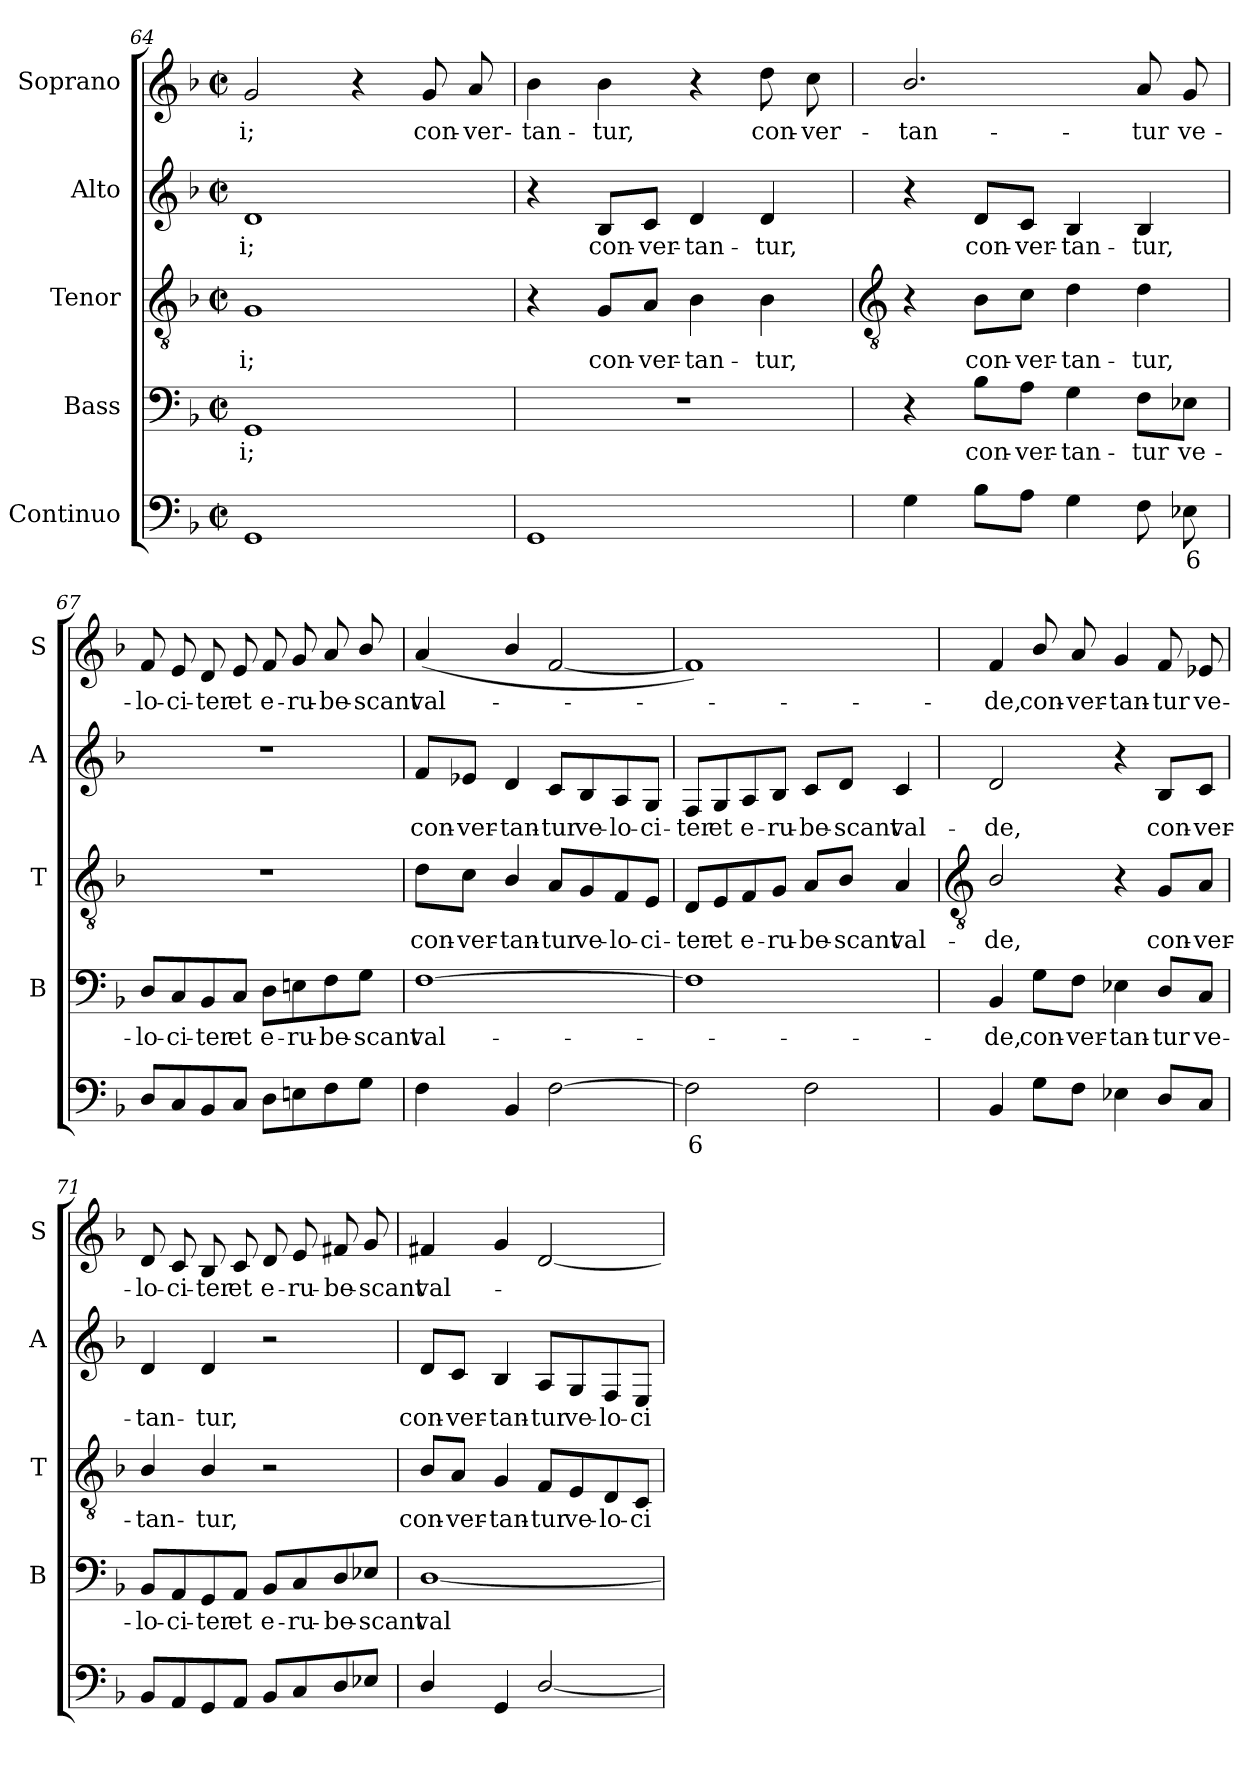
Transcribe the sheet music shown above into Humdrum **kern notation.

**kern	**text	**kern	**text	**kern	**text	**kern	**text	**kern	**text
*part5	*part5	*part4	*part4	*part3	*part3	*part2	*part2	*part1	*part1
*staff5	*staff5	*staff4	*staff4	*staff3	*staff3	*staff2	*staff2	*staff1	*staff1
*I"Continuo	*	*I"Bass	*	*I"Tenor	*	*I"Alto	*	*I"Soprano	*
*	*	*I'B	*	*I'T	*	*I'A	*	*I'S	*
*clefF4	*	*clefF4	*	*clefGv2	*	*clefG2	*	*clefG2	*
*k[b-]	*	*k[b-]	*	*k[b-]	*	*k[b-]	*	*k[b-]	*
*F:	*	*F:	*	*F:	*	*F:	*	*F:	*
*M2/2	*	*M2/2	*	*M2/2	*	*M2/2	*	*M2/2	*
*met(c|)	*	*met(c|)	*	*met(c|)	*	*met(c|)	*	*met(c|)	*
=64	=64	=64	=64	=64	=64	=64	=64	=64	=64
!	!	!	!LO:LY:b	!	!LO:LY:b	!	!LO:LY:b	!	!LO:LY:b
1GG	.	1GG	-i;	1G	-i;	1d	i;	2g	i;
.	.	.	.	.	.	.	.	4r	.
!	!	!	!	!	!	!	!	!	!LO:LY:b
.	.	.	.	.	.	.	.	8g	con-
!	!	!	!	!	!	!	!	!	!LO:LY:b
.	.	.	.	.	.	.	.	8a	-ver-
=65	=65	=65	=65	=65	=65	=65	=65	=65	=65
!	!	!	!	!	!	!	!	!	!LO:LY:b
1GG	.	1r	.	4r	.	4r	.	4b-	-tan-
!	!	!	!	!	!LO:LY:b	!	!LO:LY:b	!	!LO:LY:b
.	.	.	.	8G/L	con-	8B-/L	con-	4b-	-tur,
!	!	!	!	!	!LO:LY:b	!	!LO:LY:b	!	!
.	.	.	.	8A/J	-ver-	8c/J	-ver-	.	.
!	!	!	!	!	!LO:LY:b	!	!LO:LY:b	!	!
.	.	.	.	4B-	-tan-	4d	-tan-	4r	.
!	!	!	!	!	!LO:LY:b	!	!LO:LY:b	!	!LO:LY:b
.	.	.	.	4B-	-tur,	4d	-tur,	8dd	con-
!	!	!	!	!	!	!	!	!	!LO:LY:b
.	.	.	.	.	.	.	.	8ccL	-ver-
!!LO:LB:g=z
=66	=66	=66	=66	=66	=66	=66	=66	=66	=66
*	*	*	*	*clefGv2	*	*	*	*	*
!	!	!	!	!	!	!	!	!	!LO:LY:b
4G	.	4r	.	4r	.	4r	.	2.b-/	-tan-
!	!	!	!LO:LY:b	!	!LO:LY:b	!	!LO:LY:b	!	!
8B-L	.	8B-\L	con-	8B-\L	con-	8d/L	con-	.	.
!	!	!	!LO:LY:b	!	!LO:LY:b	!	!LO:LY:b	!	!
8AJ	.	8A\J	-ver-	8c\J	-ver-	8c/J	-ver-	.	.
!	!	!	!LO:LY:b	!	!LO:LY:b	!	!LO:LY:b	!	!
4G	.	4G	-tan-	4d	-tan-	4B-	-tan-	.	.
!	!	!	!LO:LY:b	!	!LO:LY:b	!	!LO:LY:b	!	!LO:LY:b
8F	.	8F\L	-tur	4d	-tur,	4B-	-tur,	8a	-tur
!	!LO:LY:b	!	!LO:LY:b	!	!	!	!	!	!LO:LY:b
8E-X	6	8E-X\J	ve-	.	.	.	.	8g	ve-
=67	=67	=67	=67	=67	=67	=67	=67	=67	=67
!	!	!	!LO:LY:b	!	!	!	!	!	!LO:LY:b
8DL	.	8D/L	-lo-	1r	.	1r	.	8f	-lo-
!	!	!	!LO:LY:b	!	!	!	!	!	!LO:LY:b
8C	.	8C/	-ci-	.	.	.	.	8e	-ci-
!	!	!	!LO:LY:b	!	!	!	!	!	!LO:LY:b
8BB-	.	8BB-/	-ter	.	.	.	.	8d	-ter
!	!	!	!LO:LY:b	!	!	!	!	!	!LO:LY:b
8CJ	.	8C/J	et	.	.	.	.	8e	et
!	!	!	!LO:LY:b	!	!	!	!	!	!LO:LY:b
8DL	.	8D\L	e-	.	.	.	.	8f	e-
!	!	!	!LO:LY:b	!	!	!	!	!	!LO:LY:b
8En	.	8En\	-ru-	.	.	.	.	8g	-ru-
!	!	!	!LO:LY:b	!	!	!	!	!	!LO:LY:b
8F	.	8F\	-be-	.	.	.	.	8a	-be-
!	!	!	!LO:LY:b	!	!	!	!	!	!LO:LY:b
8GJ	.	8G\J	-scant	.	.	.	.	8b-/	-scant
=68	=68	=68	=68	=68	=68	=68	=68	=68	=68
!	!	!	!LO:LY:b	!	!LO:LY:b	!	!LO:LY:b	!	!LO:LY:b
4F	.	[1F	val-	8d\L	con-	8f/L	con-	(<4a	val-
!	!	!	!	!	!LO:LY:b	!	!LO:LY:b	!	!
.	.	.	.	8c\J	-ver-	8e-X/J	-ver-	.	.
!	!	!	!	!	!LO:LY:b	!	!LO:LY:b	!	!
4BB-	.	.	.	4B-/	-tan-	4d	-tan-	4b-/	.
!	!	!	!	!	!LO:LY:b	!	!LO:LY:b	!	!
[2F	.	.	.	8A/L	-tur	8c/L	-tur	[2f	.
!	!	!	!	!	!LO:LY:b	!	!LO:LY:b	!	!
.	.	.	.	8G/	ve-	8B-/	ve-	.	.
!	!	!	!	!	!LO:LY:b	!	!LO:LY:b	!	!
.	.	.	.	8F/	-lo-	8A/	-lo-	.	.
!	!	!	!	!	!LO:LY:b	!	!LO:LY:b	!	!
.	.	.	.	8E/J	-ci-	8G/J	-ci-	.	.
=69	=69	=69	=69	=69	=69	=69	=69	=69	=69
!	!LO:LY:b	!	!	!	!LO:LY:b	!	!LO:LY:b	!	!
2F]	6	1F]	.	8D/L	-ter	8F/L	-ter	1f])	.
!	!	!	!	!	!LO:LY:b	!	!LO:LY:b	!	!
.	.	.	.	8E/	et	8G/	et	.	.
!	!	!	!	!	!LO:LY:b	!	!LO:LY:b	!	!
.	.	.	.	8F/	e-	8A/	e-	.	.
!	!	!	!	!	!LO:LY:b	!	!LO:LY:b	!	!
.	.	.	.	8G/J	-ru-	8B-/J	-ru-	.	.
!	!	!	!	!	!LO:LY:b	!	!LO:LY:b	!	!
2F	.	.	.	8A/L	-be-	8c/L	-be-	.	.
!	!	!	!	!	!LO:LY:b	!	!LO:LY:b	!	!
.	.	.	.	8B-/J	-scant	8d/J	-scant	.	.
!	!	!	!	!	!LO:LY:b	!	!LO:LY:b	!	!
.	.	.	.	4A	val-	4c	val-	.	.
!!LO:LB:g=z
=70	=70	=70	=70	=70	=70	=70	=70	=70	=70
*	*	*	*	*clefGv2	*	*	*	*	*
!	!	!	!LO:LY:b	!	!LO:LY:b	!	!LO:LY:b	!	!LO:LY:b
4BB-	.	4BB-	de,	2B-/	-de,	2d	-de,	4f	de,
!	!	!	!LO:LY:b	!	!	!	!	!	!LO:LY:b
8GL	.	8G\L	con-	.	.	.	.	8b-/	con-
!	!	!	!LO:LY:b	!	!	!	!	!	!LO:LY:b
8FJ	.	8F\J	-ver-	.	.	.	.	8a	-ver-
!	!	!	!LO:LY:b	!	!	!	!	!	!LO:LY:b
4E-X	.	4E-X	-tan-	4r	.	4r	.	4g	-tan-
!	!	!	!LO:LY:b	!	!LO:LY:b	!	!LO:LY:b	!	!LO:LY:b
8DL	.	8D/L	-tur	8G/L	con-	8B-/L	con-	8f	-tur
!	!	!	!LO:LY:b	!	!LO:LY:b	!	!LO:LY:b	!	!LO:LY:b
8CJ	.	8C/J	ve-	8A/J	-ver-	8c/J	-ver-	8e-X	ve-
=71	=71	=71	=71	=71	=71	=71	=71	=71	=71
!	!	!	!LO:LY:b	!	!LO:LY:b	!	!LO:LY:b	!	!LO:LY:b
8BB-L	.	8BB-/L	-lo-	4B-/	-tan-	4d	-tan-	8d	-lo-
!	!	!	!LO:LY:b	!	!	!	!	!	!LO:LY:b
8AA	.	8AA/	-ci-	.	.	.	.	8c	-ci-
!	!	!	!LO:LY:b	!	!LO:LY:b	!	!LO:LY:b	!	!LO:LY:b
8GG	.	8GG/	-ter	4B-/	-tur,	4d	-tur,	8B-	-ter
!	!	!	!LO:LY:b	!	!	!	!	!	!LO:LY:b
8AAJ	.	8AA/J	et	.	.	.	.	8c	et
!	!	!	!LO:LY:b	!	!	!	!	!	!LO:LY:b
8BB-L	.	8BB-/L	e-	2r	.	2r	.	8d	e-
!	!	!	!LO:LY:b	!	!	!	!	!	!LO:LY:b
8C	.	8C/	-ru-	.	.	.	.	8e	-ru-
!	!	!	!LO:LY:b	!	!	!	!	!	!LO:LY:b
8D	.	8D/	-be-	.	.	.	.	8f#X	-be-
!	!	!	!LO:LY:b	!	!	!	!	!	!LO:LY:b
8E-XJ	.	8E-X/J	-scant	.	.	.	.	8g	-scant
=72	=72	=72	=72	=72	=72	=72	=72	=72	=72
!	!	!	!LO:LY:b	!	!LO:LY:b	!	!LO:LY:b	!	!LO:LY:b
4D/	.	[1D/	val-	8B-/L	con-	8d/L	con-	4f#X	val-
!	!	!	!	!	!LO:LY:b	!	!LO:LY:b	!	!
.	.	.	.	8A/J	-ver-	8c/J	-ver-	.	.
!	!	!	!	!	!LO:LY:b	!	!LO:LY:b	!	!
4GG	.	.	.	4G	-tan-	4B-	-tan-	4g	.
!	!	!	!	!	!LO:LY:b	!	!LO:LY:b	!	!
[2D/	.	.	.	8F/L	-tur	8A/L	-tur	[2d	.
!	!	!	!	!	!LO:LY:b	!	!LO:LY:b	!	!
.	.	.	.	8E/	ve-	8G/	ve-	.	.
!	!	!	!	!	!LO:LY:b	!	!LO:LY:b	!	!
.	.	.	.	8D/	-lo-	8F/	-lo-	.	.
!	!	!	!	!	!LO:LY:b	!	!LO:LY:b	!	!
.	.	.	.	8C/J	-ci-	8E/J	-ci-	.	.
=	=	=	=	=	=	=	=	=	=
*-	*-	*-	*-	*-	*-	*-	*-	*-	*-
